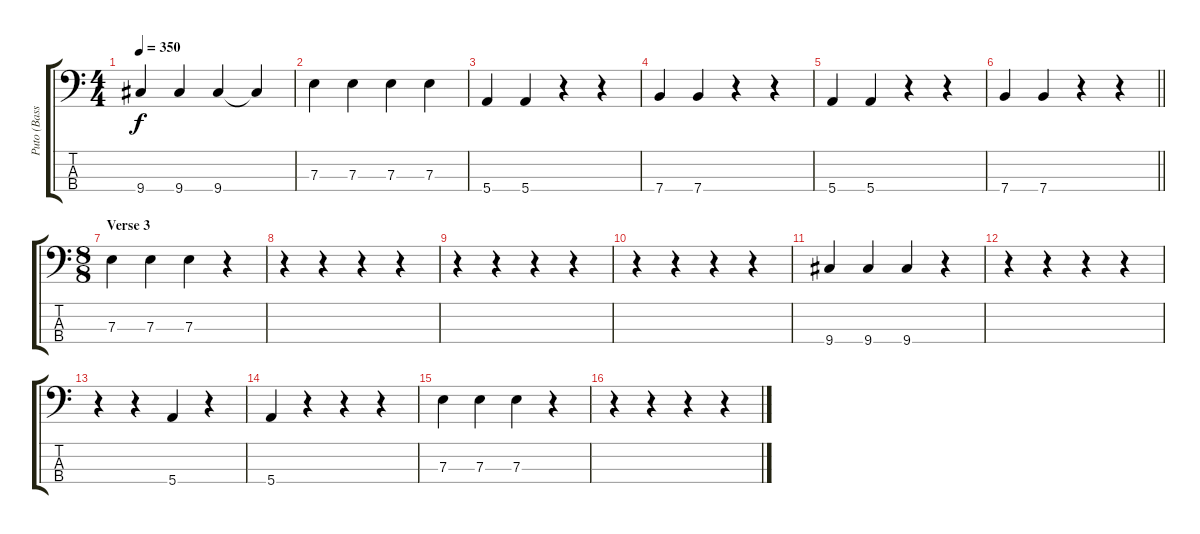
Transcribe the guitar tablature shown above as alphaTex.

\track ("Puto (Bass)" "Puto (Bass") {solo instrument electricbasspick}
\staff {score tabs}
\tuning (G2 D2 A1 E1) {hide}
\ts (4 4)
\tempo 350
\clef f4
\ks c
9.4.4{dy f} 9.4.4 9.4.4 9.4{t}.4 |
7.3.4 7.3.4 7.3.4 7.3.4 |
5.4.4 5.4.4 r.4 r.4 |
7.4.4 7.4.4 r.4 r.4 |
5.4.4 5.4.4 r.4 r.4 |
\barLineRight lightlight
7.4.4 7.4.4 r.4 r.4 |
\ts (8 8)
\section ("" "Verse 3")
7.3.4 7.3.4 7.3.4 r.4 |
r.4 r.4 r.4 r.4 |
r.4 r.4 r.4 r.4 |
r.4 r.4 r.4 r.4 |
9.4.4 9.4.4 9.4.4 r.4 |
r.4 r.4 r.4 r.4 |
r.4 r.4 5.4.4 r.4 |
5.4.4 r.4 r.4 r.4 |
7.3.4 7.3.4 7.3.4 r.4 |
r.4 r.4 r.4 r.4
